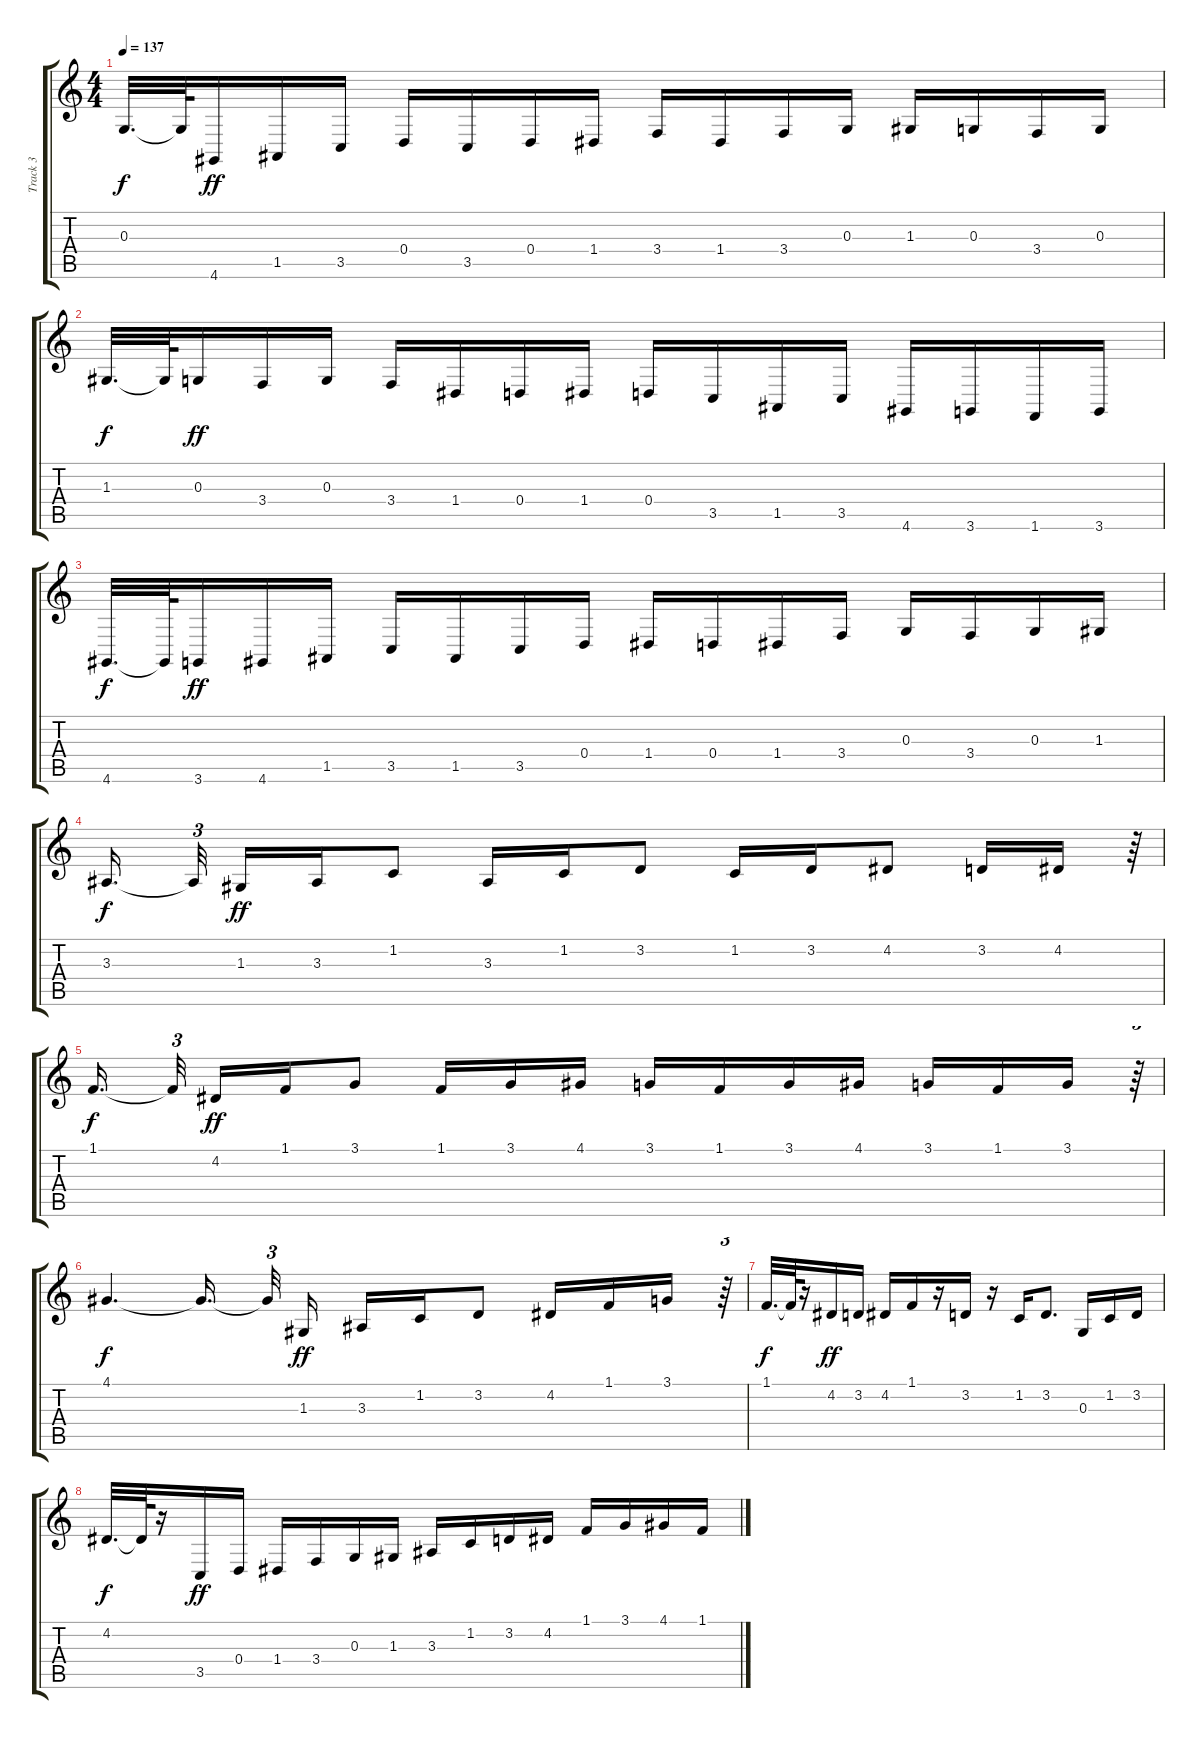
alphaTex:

\track ("Track 3" "Track 3") {instrument tenorsax}
\staff {score tabs}
\tuning (E4 B3 G3 D3 A2 E2) {hide}
\ts (4 4)
\tempo 137
\clef g2
\ks c
0.3.32{d dy f} 0.3{t}.64 4.6.16{dy ff} 1.5.16 3.5.16 0.4.16 3.5.16 0.4.16 1.4.16 3.4.16 1.4.16 3.4.16 0.3.16 1.3.16 0.3.16 3.4.16 0.3.16 |
1.3.32{d dy f} 1.3{t}.64 0.3.16{dy ff} 3.4.16 0.3.16 3.4.16 1.4.16 0.4.16 1.4.16 0.4.16 3.5.16 1.5.16 3.5.16 4.6.16 3.6.16 1.6.16 3.6.16 |
4.6.32{d dy f} 4.6{t}.64 3.6.16{dy ff} 4.6.16 1.5.16 3.5.16 1.5.16 3.5.16 0.4.16 1.4.16 0.4.16 1.4.16 3.4.16 0.3.16 3.4.16 0.3.16 1.3.16 |
3.3.16{d dy f beam splitsecondary} 3.3{t}.32{tu (3 2) beam splitsecondary} 1.3.16{dy ff} 3.3.16 1.2.8 3.3.16 1.2.16 3.2.8 1.2.16 3.2.16 4.2.8 3.2.16 4.2.16 r.64{tu (3 2)} |
1.1.16{d dy f beam splitsecondary} 1.1{t}.32{tu (3 2) beam splitsecondary} 4.2.16{dy ff} 1.1.16 3.1.8 1.1.16 3.1.16 4.1.16 3.1.16 1.1.16 3.1.16 4.1.16 3.1.16 1.1.16 3.1.16 r.64{tu (3 2)} |
4.1.4{d dy f} 4.1{t}.16{d beam splitsecondary} 4.1{t}.32{tu (3 2)} 1.3.16{dy ff} 3.3.16 1.2.16 3.2.8 4.2.16 1.1.16 3.1.16 r.64{tu (3 2)} |
1.1.32{d dy f} 1.1{t}.64 r.16 4.2.16{dy ff} 3.2.16 4.2.16 1.1.16 r.16 3.2.16 r.16 1.2.16 3.2.8{d} 0.3.16 1.2.16 3.2.16 |
4.2.32{d dy f} 4.2{t}.64 r.16 3.5.16{dy ff} 0.4.16 1.4.16 3.4.16 0.3.16 1.3.16 3.3.16 1.2.16 3.2.16 4.2.16 1.1.16 3.1.16 4.1.16 1.1.16
